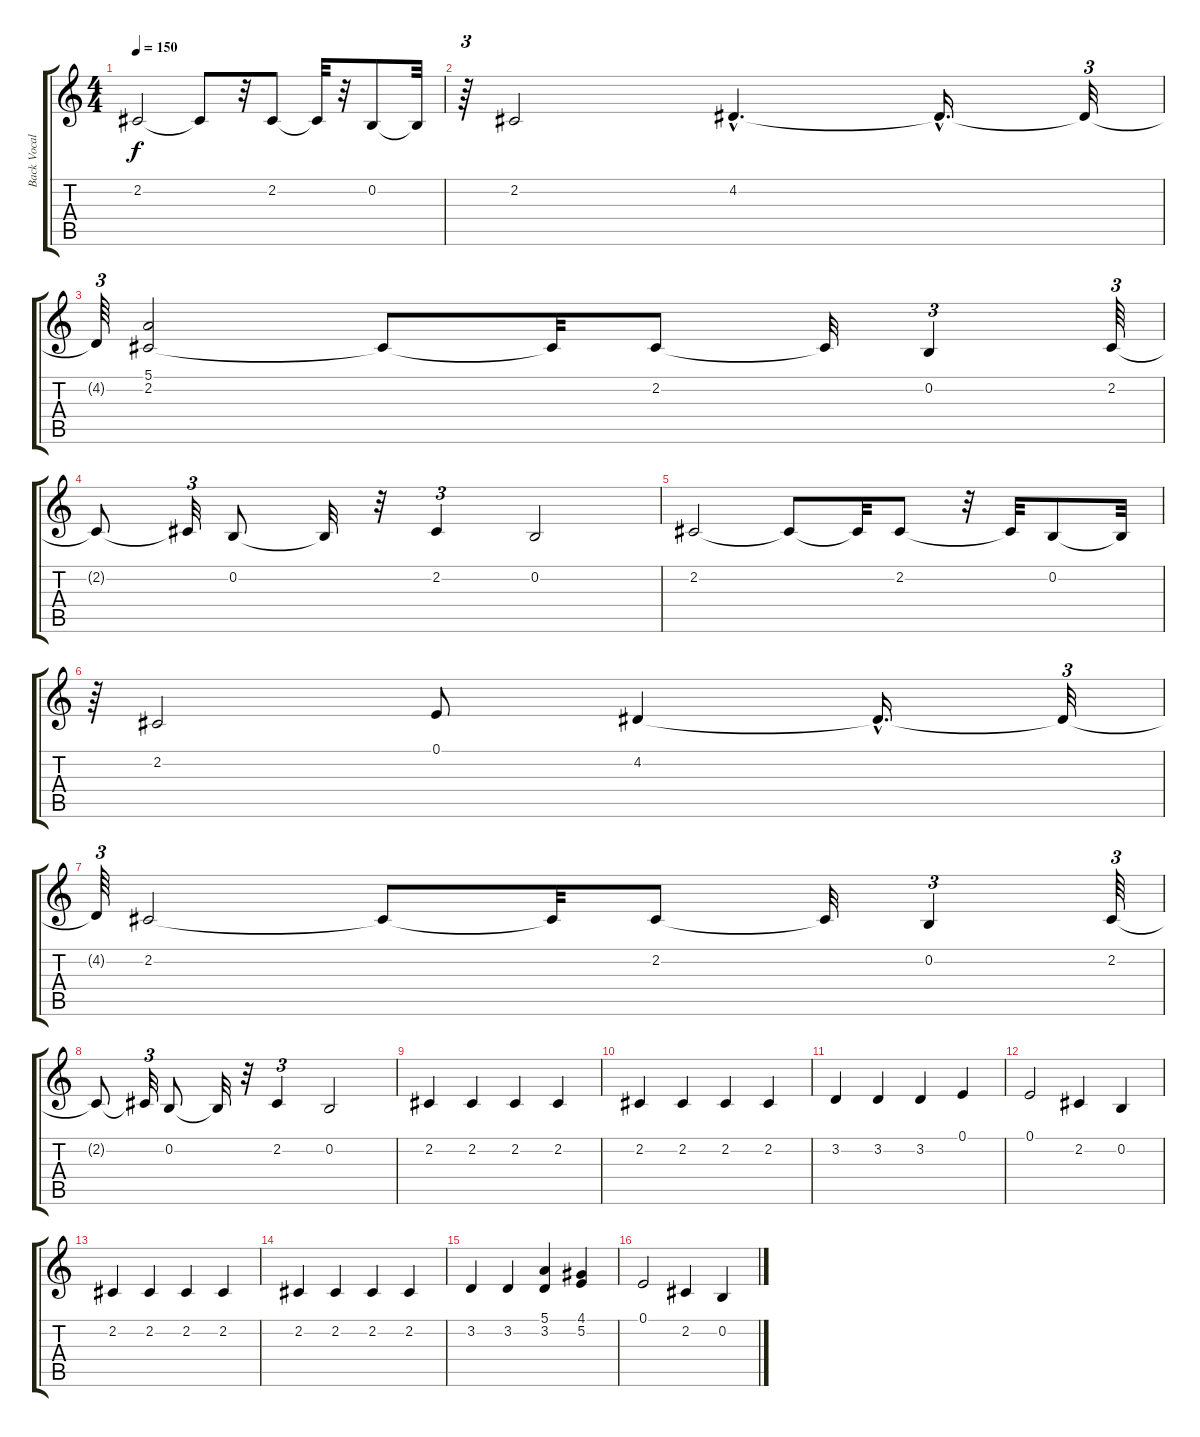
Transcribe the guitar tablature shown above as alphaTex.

\track ("Back Vocals" "Back Vocal") {instrument lead3calliope}
\staff {score tabs}
\tuning (E4 B3 G3 D3 A2 E2) {hide}
\ts (4 4)
\tempo 150
\clef g2
\ks c
2.2.2{dy f} 2.2{t}.8 r.32 2.2.8 2.2{t}.32 r.32 0.2.8 0.2{t}.32 |
r.64{tu (3 2)} 2.2.2 4.2{hac}.4{d} 4.2{hac t}.16{d} 4.2{t}.32{tu (3 2)} |
4.2{t}.64{tu (3 2)} (5.1 2.2).2 2.2{t}.8 2.2{t}.32 2.2.8 2.2{t}.32 0.2.4{tu (3 2)} 2.2.64{tu (3 2)} |
2.2{t}.8 2.2{t}.32{tu (3 2)} 0.2.8 0.2{t}.32 r.32 2.2.4{tu (3 2)} 0.2.2 |
2.2.2 2.2{t}.8 2.2{t}.32 2.2.8 r.32 2.2{t}.32 0.2.8 0.2{t}.32 |
r.64{tu (3 2)} 2.2.2 0.1.8 4.2.4 4.2{hac t}.16{d} 4.2{t}.32{tu (3 2)} |
4.2{t}.64{tu (3 2)} 2.2.2 2.2{t}.8 2.2{t}.32 2.2.8 2.2{t}.32 0.2.4{tu (3 2)} 2.2.64{tu (3 2)} |
2.2{t}.8 2.2{t}.32{tu (3 2)} 0.2.8 0.2{t}.32 r.32 2.2.4{tu (3 2)} 0.2.2 |
2.2.4 2.2.4 2.2.4 2.2.4 |
2.2.4 2.2.4 2.2.4 2.2.4 |
3.2.4 3.2.4 3.2.4 0.1.4 |
0.1.2 2.2.4 0.2.4 |
2.2.4 2.2.4 2.2.4 2.2.4 |
2.2.4 2.2.4 2.2.4 2.2.4 |
3.2.4 3.2.4 (5.1 3.2).4 (4.1 5.2).4 |
0.1.2 2.2.4 0.2.4
